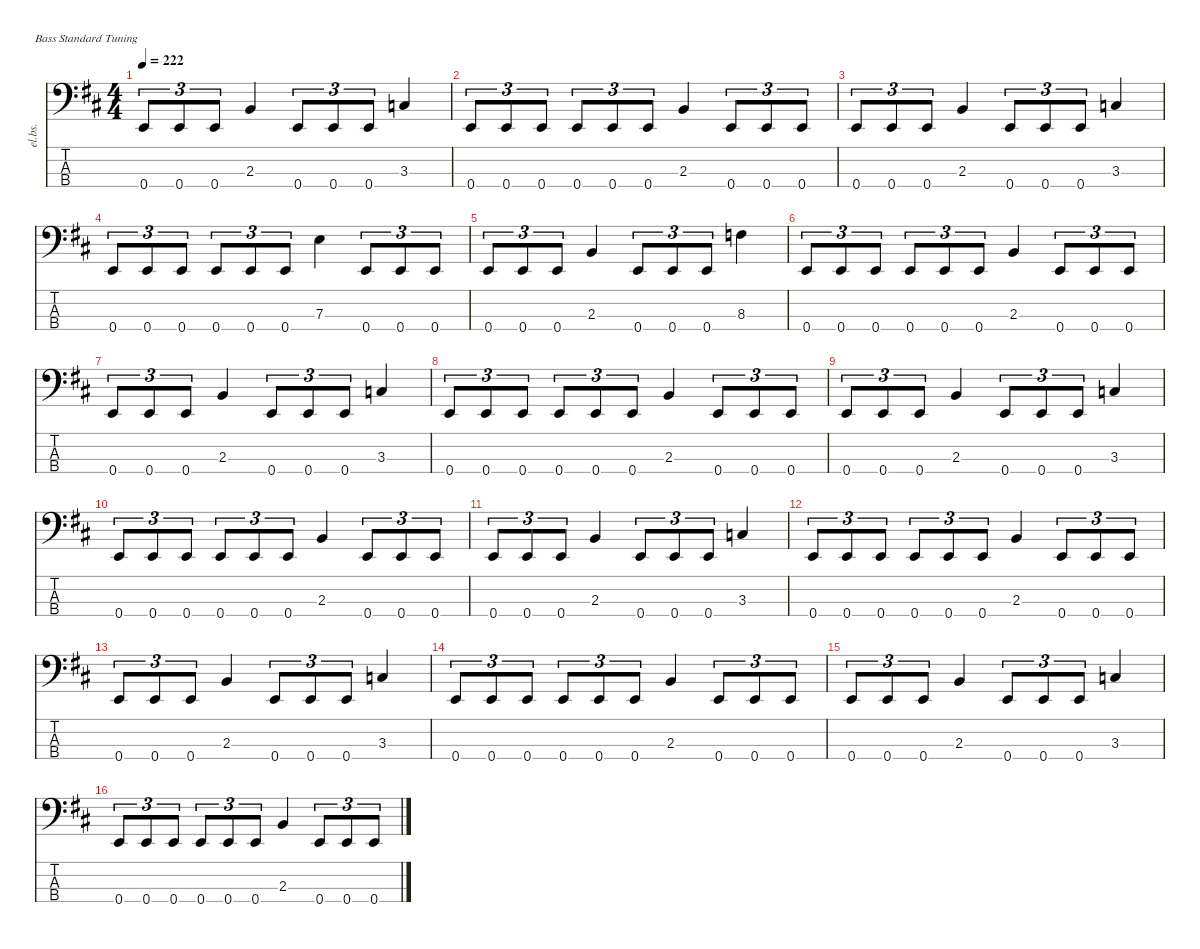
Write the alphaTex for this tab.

\defaultSystemsLayout 4
\hideDynamics
\bracketExtendMode nobrackets
\otherSystemsTrackNameOrientation horizontal
\track ("Jason Newsted" "el.bs.") {defaultSystemsLayout 8 instrument electricbasspick}
\staff {score tabs}
\tuning (G2 D2 A1 E1)
\ts (4 4)
\tempo 222
\clef f4
\ks bminor
0.4{acc forcenatural}.8{tu (3 2) dy f beam Up} 0.4{acc forcenatural}.8{tu (3 2) beam Up} 0.4{acc forcenatural}.8{tu (3 2) beam Up} 2.3{acc forcenatural}.4{beam Up} 0.4{acc forcenatural}.8{tu (3 2) beam Up} 0.4{acc forcenatural}.8{tu (3 2) beam Up} 0.4{acc forcenatural}.8{tu (3 2) beam Up} 3.3{acc forcenatural}.4{beam Up} |
0.4{acc forcenatural}.8{tu (3 2) beam Up} 0.4{acc forcenatural}.8{tu (3 2) beam Up} 0.4{acc forcenatural}.8{tu (3 2) beam Up} 0.4{acc forcenatural}.8{tu (3 2) beam Up} 0.4{acc forcenatural}.8{tu (3 2) beam Up} 0.4{acc forcenatural}.8{tu (3 2) beam Up} 2.3{acc forcenatural}.4{beam Up} 0.4{acc forcenatural}.8{tu (3 2) beam Up} 0.4{acc forcenatural}.8{tu (3 2) beam Up} 0.4{acc forcenatural}.8{tu (3 2) beam Up} |
0.4{acc forcenatural}.8{tu (3 2) beam Up} 0.4{acc forcenatural}.8{tu (3 2) beam Up} 0.4{acc forcenatural}.8{tu (3 2) beam Up} 2.3{acc forcenatural}.4{beam Up} 0.4{acc forcenatural}.8{tu (3 2) beam Up} 0.4{acc forcenatural}.8{tu (3 2) beam Up} 0.4{acc forcenatural}.8{tu (3 2) beam Up} 3.3{acc forcenatural}.4{beam Up} |
0.4{acc forcenatural}.8{tu (3 2) beam Up} 0.4{acc forcenatural}.8{tu (3 2) beam Up} 0.4{acc forcenatural}.8{tu (3 2) beam Up} 0.4{acc forcenatural}.8{tu (3 2) beam Up} 0.4{acc forcenatural}.8{tu (3 2) beam Up} 0.4{acc forcenatural}.8{tu (3 2) beam Up} 7.3{acc forcenatural}.4{beam Down} 0.4{acc forcenatural}.8{tu (3 2) beam Up} 0.4{acc forcenatural}.8{tu (3 2) beam Up} 0.4{acc forcenatural}.8{tu (3 2) beam Up} |
0.4{acc forcenatural}.8{tu (3 2) beam Up} 0.4{acc forcenatural}.8{tu (3 2) beam Up} 0.4{acc forcenatural}.8{tu (3 2) beam Up} 2.3{acc forcenatural}.4{beam Up} 0.4{acc forcenatural}.8{tu (3 2) beam Up} 0.4{acc forcenatural}.8{tu (3 2) beam Up} 0.4{acc forcenatural}.8{tu (3 2) beam Up} 8.3{acc forcenatural}.4{beam Down} |
0.4{acc forcenatural}.8{tu (3 2) beam Up} 0.4{acc forcenatural}.8{tu (3 2) beam Up} 0.4{acc forcenatural}.8{tu (3 2) beam Up} 0.4{acc forcenatural}.8{tu (3 2) beam Up} 0.4{acc forcenatural}.8{tu (3 2) beam Up} 0.4{acc forcenatural}.8{tu (3 2) beam Up} 2.3{acc forcenatural}.4{beam Up} 0.4{acc forcenatural}.8{tu (3 2) beam Up} 0.4{acc forcenatural}.8{tu (3 2) beam Up} 0.4{acc forcenatural}.8{tu (3 2) beam Up} |
0.4{acc forcenatural}.8{tu (3 2) beam Up} 0.4{acc forcenatural}.8{tu (3 2) beam Up} 0.4{acc forcenatural}.8{tu (3 2) beam Up} 2.3{acc forcenatural}.4{beam Up} 0.4{acc forcenatural}.8{tu (3 2) beam Up} 0.4{acc forcenatural}.8{tu (3 2) beam Up} 0.4{acc forcenatural}.8{tu (3 2) beam Up} 3.3{acc forcenatural}.4{beam Up} |
0.4{acc forcenatural}.8{tu (3 2) beam Up} 0.4{acc forcenatural}.8{tu (3 2) beam Up} 0.4{acc forcenatural}.8{tu (3 2) beam Up} 0.4{acc forcenatural}.8{tu (3 2) beam Up} 0.4{acc forcenatural}.8{tu (3 2) beam Up} 0.4{acc forcenatural}.8{tu (3 2) beam Up} 2.3{acc forcenatural}.4{beam Up} 0.4{acc forcenatural}.8{tu (3 2) beam Up} 0.4{acc forcenatural}.8{tu (3 2) beam Up} 0.4{acc forcenatural}.8{tu (3 2) beam Up} |
0.4{acc forcenatural}.8{tu (3 2) beam Up} 0.4{acc forcenatural}.8{tu (3 2) beam Up} 0.4{acc forcenatural}.8{tu (3 2) beam Up} 2.3{acc forcenatural}.4{beam Up} 0.4{acc forcenatural}.8{tu (3 2) beam Up} 0.4{acc forcenatural}.8{tu (3 2) beam Up} 0.4{acc forcenatural}.8{tu (3 2) beam Up} 3.3{acc forcenatural}.4{beam Up} |
0.4{acc forcenatural}.8{tu (3 2) beam Up} 0.4{acc forcenatural}.8{tu (3 2) beam Up} 0.4{acc forcenatural}.8{tu (3 2) beam Up} 0.4{acc forcenatural}.8{tu (3 2) beam Up} 0.4{acc forcenatural}.8{tu (3 2) beam Up} 0.4{acc forcenatural}.8{tu (3 2) beam Up} 2.3{acc forcenatural}.4{beam Up} 0.4{acc forcenatural}.8{tu (3 2) beam Up} 0.4{acc forcenatural}.8{tu (3 2) beam Up} 0.4{acc forcenatural}.8{tu (3 2) beam Up} |
0.4{acc forcenatural}.8{tu (3 2) beam Up} 0.4{acc forcenatural}.8{tu (3 2) beam Up} 0.4{acc forcenatural}.8{tu (3 2) beam Up} 2.3{acc forcenatural}.4{beam Up} 0.4{acc forcenatural}.8{tu (3 2) beam Up} 0.4{acc forcenatural}.8{tu (3 2) beam Up} 0.4{acc forcenatural}.8{tu (3 2) beam Up} 3.3{acc forcenatural}.4{beam Up} |
0.4{acc forcenatural}.8{tu (3 2) beam Up} 0.4{acc forcenatural}.8{tu (3 2) beam Up} 0.4{acc forcenatural}.8{tu (3 2) beam Up} 0.4{acc forcenatural}.8{tu (3 2) beam Up} 0.4{acc forcenatural}.8{tu (3 2) beam Up} 0.4{acc forcenatural}.8{tu (3 2) beam Up} 2.3{acc forcenatural}.4{beam Up} 0.4{acc forcenatural}.8{tu (3 2) beam Up} 0.4{acc forcenatural}.8{tu (3 2) beam Up} 0.4{acc forcenatural}.8{tu (3 2) beam Up} |
0.4{acc forcenatural}.8{tu (3 2) beam Up} 0.4{acc forcenatural}.8{tu (3 2) beam Up} 0.4{acc forcenatural}.8{tu (3 2) beam Up} 2.3{acc forcenatural}.4{beam Up} 0.4{acc forcenatural}.8{tu (3 2) beam Up} 0.4{acc forcenatural}.8{tu (3 2) beam Up} 0.4{acc forcenatural}.8{tu (3 2) beam Up} 3.3{acc forcenatural}.4{beam Up} |
0.4{acc forcenatural}.8{tu (3 2) beam Up} 0.4{acc forcenatural}.8{tu (3 2) beam Up} 0.4{acc forcenatural}.8{tu (3 2) beam Up} 0.4{acc forcenatural}.8{tu (3 2) beam Up} 0.4{acc forcenatural}.8{tu (3 2) beam Up} 0.4{acc forcenatural}.8{tu (3 2) beam Up} 2.3{acc forcenatural}.4{beam Up} 0.4{acc forcenatural}.8{tu (3 2) beam Up} 0.4{acc forcenatural}.8{tu (3 2) beam Up} 0.4{acc forcenatural}.8{tu (3 2) beam Up} |
0.4{acc forcenatural}.8{tu (3 2) beam Up} 0.4{acc forcenatural}.8{tu (3 2) beam Up} 0.4{acc forcenatural}.8{tu (3 2) beam Up} 2.3{acc forcenatural}.4{beam Up} 0.4{acc forcenatural}.8{tu (3 2) beam Up} 0.4{acc forcenatural}.8{tu (3 2) beam Up} 0.4{acc forcenatural}.8{tu (3 2) beam Up} 3.3{acc forcenatural}.4{beam Up} |
0.4{acc forcenatural}.8{tu (3 2) beam Up} 0.4{acc forcenatural}.8{tu (3 2) beam Up} 0.4{acc forcenatural}.8{tu (3 2) beam Up} 0.4{acc forcenatural}.8{tu (3 2) beam Up} 0.4{acc forcenatural}.8{tu (3 2) beam Up} 0.4{acc forcenatural}.8{tu (3 2) beam Up} 2.3{acc forcenatural}.4{beam Up} 0.4{acc forcenatural}.8{tu (3 2) beam Up} 0.4{acc forcenatural}.8{tu (3 2) beam Up} 0.4{acc forcenatural}.8{tu (3 2) beam Up}
